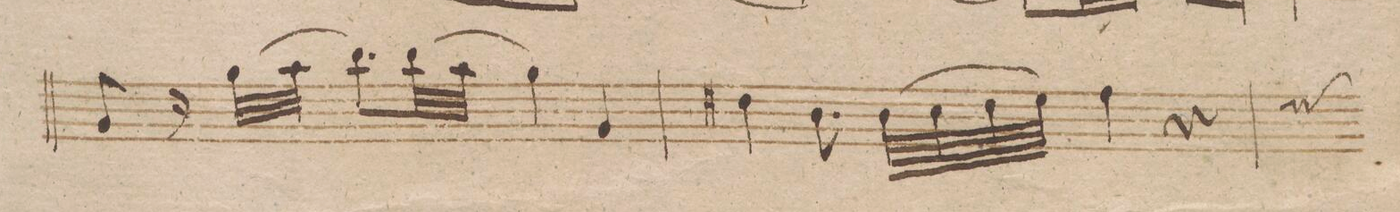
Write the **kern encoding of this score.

**kern	**dynam
*I"Fagotto Primo.	*
*clefF4	*
*k[b-]	*
*met(c)	*
*M4/4	*
8BB-/	.
16r	.
(32B-\LLL	.
32c\JJJ	.
8.d\L)	.
(32d\LL	.
32c\JJJ	.
4B-\)	.
4BB-/	.
=6	=6
4F#X\	.
8.D\	.
(64D\LLLL	.
64E\	.
64F#\	.
64G\JJJJ)	.
4A\	.
4r	.
*custos	*
=7	=7
*-	*-
